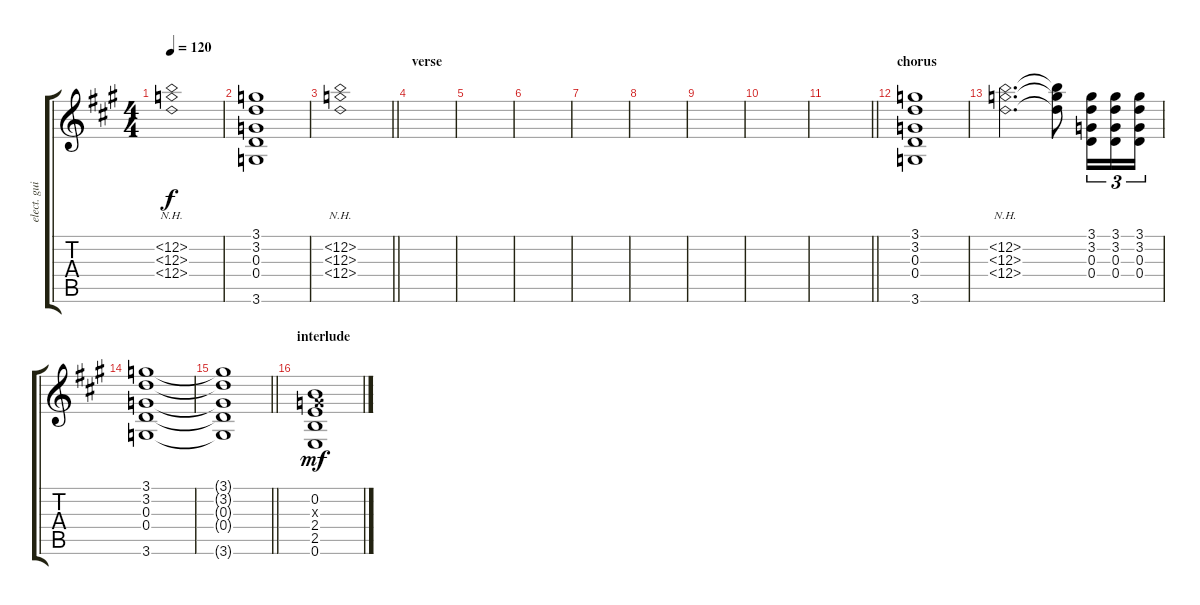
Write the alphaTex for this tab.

\track ("elect. guitar" "elect. gui") {instrument overdrivenguitar}
\staff {score tabs}
\tuning (E4 B3 G3 D3 A2 E2) {hide}
\ts (4 4)
\tempo 120
\clef g2
\ks a
(12.2{nh} 12.3{nh} 12.4{nh}).1{dy f} |
(3.1 3.2 0.3 0.4 3.6).1 |
\barLineRight lightlight
(12.2{nh} 12.3{nh} 12.4{nh}).1 |
\section ("" "verse")
|
|
|
|
|
|
|
\barLineRight lightlight
|
\section ("" "chorus")
(3.1 3.2 0.3 0.4 3.6).1 |
(12.2{nh} 12.3{nh} 12.4{nh}).2{d} (12.2{t} 12.3{t} 12.4{t}).8 (3.1 3.2 0.3 0.4).16{tu (3 2)} (3.1 3.2 0.3 0.4).16{tu (3 2)} (3.1 3.2 0.3 0.4).16{tu (3 2)} |
(3.1 3.2 0.3 0.4 3.6).1 |
\barLineRight lightlight
(3.1{t} 3.2{t} 0.3{t} 0.4{t} 3.6{t}).1 |
\section ("" "interlude")
(0.2 0.3{x} 2.4 2.5 0.6).1{dy mf}
